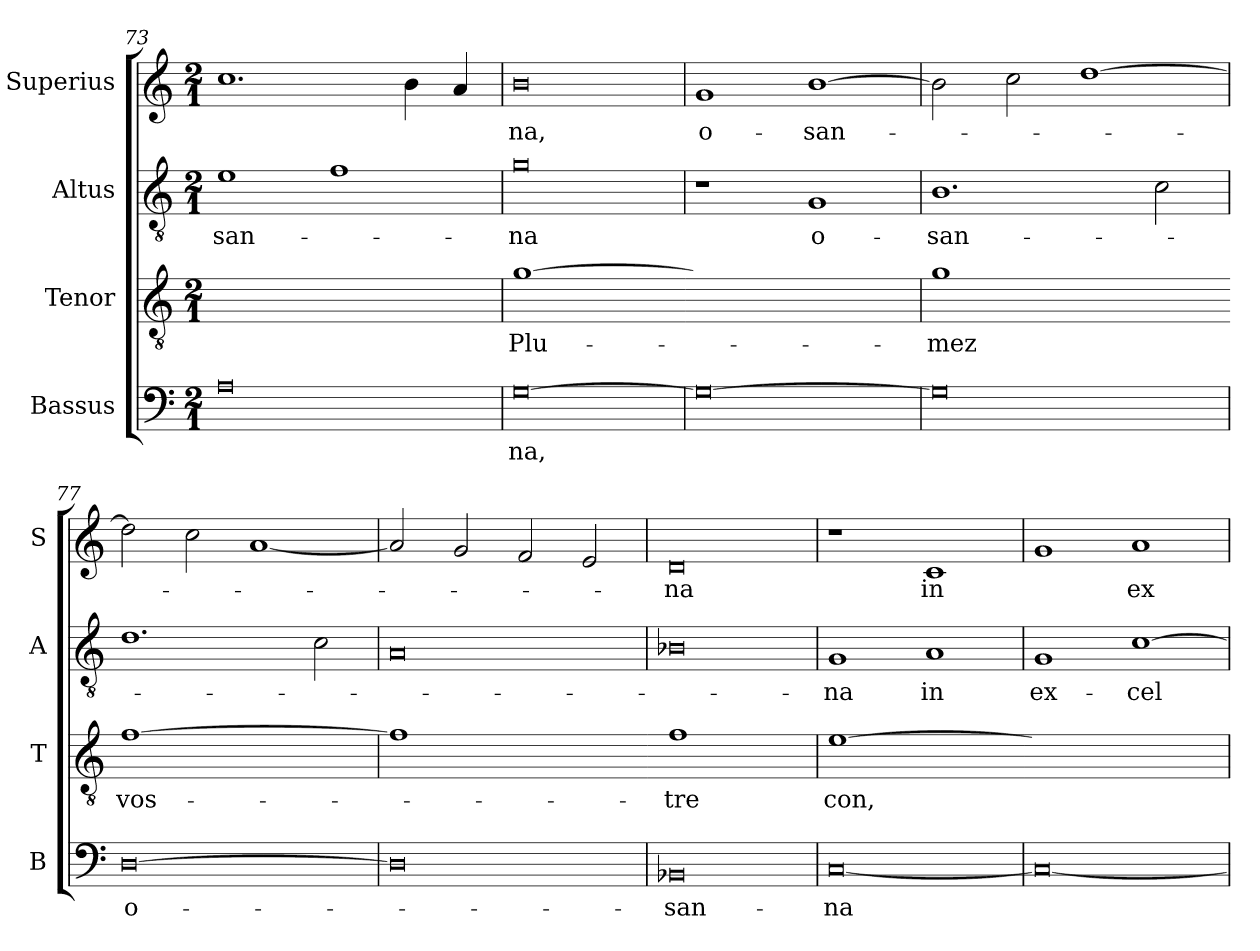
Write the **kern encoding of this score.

**kern	**text	**kern	**text	**kern	**text	**kern	**text
*part4	*part4	*part3	*part3	*part2	*part2	*part1	*part1
*staff4	*staff4	*staff3	*staff3	*staff2	*staff2	*staff1	*staff1
*I"Bassus	*	*I"Tenor	*	*I"Altus	*	*I"Superius	*
*I'B	*	*I'T	*	*I'A	*	*I'S	*
*clefF4	*	*clefGv2	*	*clefGv2	*	*clefG2	*
*k[]	*	*k[]	*	*k[]	*	*k[]	*
*M2/1	*	*M2/1	*	*M2/1	*	*M2/1	*
=73	=73	=73	=73	=73	=73	=73	=73
!	!	!LO:N:vis=1	!	!	!	!	!
0A	.	0ryy	.	1e	-san-	1.cc	.
.	.	.	.	1f	.	.	.
.	.	.	.	.	.	4b\	.
.	.	.	.	.	.	4a/	.
=74	=74	=74	=74	=74	=74	=74	=74
!	!	!LO:N:vis=1	!	!	!	!	!
[0G	-na,	[0g	Plu-	0g	-na	0b	-na,
=75	=75	=75-	=75	=75	=75	=75	=75
!	!	!LO:N:vis=1	!	!	!	!	!
0G_	.	0gyy]	.	1r	.	1g	o-
.	.	.	.	1G	o-	[1b	-san-
=76	=76	=76	=76	=76	=76	=76	=76
!	!	!LO:N:vis=1	!	!	!	!	!
0G]	.	0g	-mez	1.B	-san-	2b\]	.
.	.	.	.	.	.	2cc\	.
.	.	.	.	.	.	[1dd	.
.	.	.	.	2c\	.	.	.
=77	=77	=77-	=77	=77	=77	=77	=77
!	!	!LO:N:vis=1	!	!	!	!	!
[0D	o-	[0f	vos-	1.d	.	2dd\]	.
.	.	.	.	.	.	2cc\	.
.	.	.	.	.	.	[1a	.
.	.	.	.	2c\	.	.	.
=78	=78	=78	=78	=78	=78	=78	=78
!	!	!LO:N:vis=1	!	!	!	!	!
0D]	.	0f]	.	0A	.	2a/]	.
.	.	.	.	.	.	2g/	.
.	.	.	.	.	.	2f/	.
.	.	.	.	.	.	2e/	.
=79	=79	=79-	=79	=79	=79	=79	=79
!	!	!LO:N:vis=1	!	!	!	!	!
0BB-X	-san-	0f	-tre	0B-X	.	0d	-na
=80	=80	=80	=80	=80	=80	=80	=80
!	!	!LO:N:vis=1	!	!	!	!	!
[0C	-na	[0e	con,	1G	-na	1r	.
.	.	.	.	1A	in	1c	in
=81	=81	=81-	=81	=81	=81	=81	=81
!	!	!LO:N:vis=1	!	!	!	!	!
0C_	.	0eyy]	.	1G	ex-	1g	.
.	.	.	.	[1c	-cel-	1a	ex-
=	=	=	=	=	=	=	=
*-	*-	*-	*-	*-	*-	*-	*-
